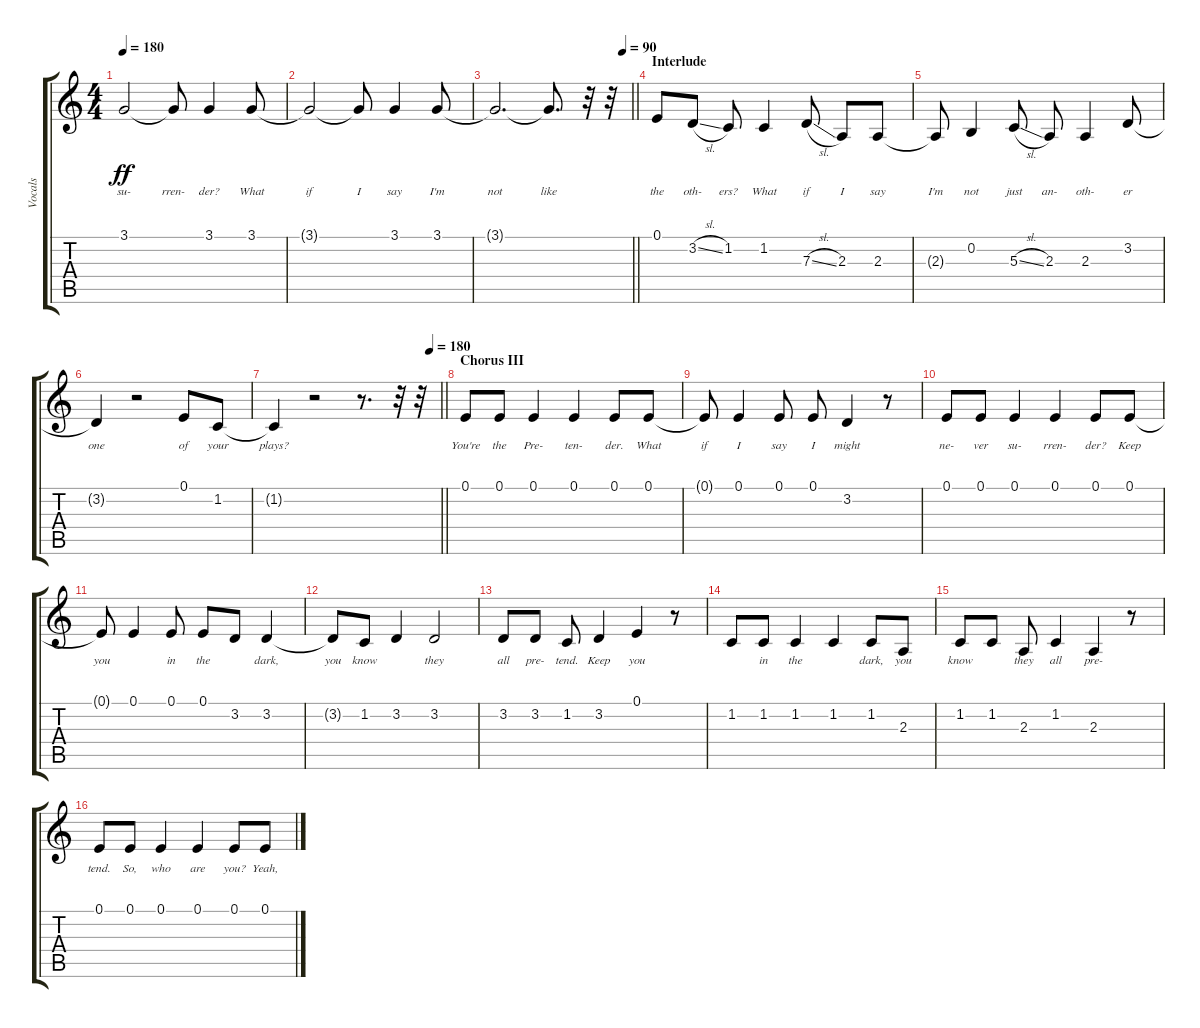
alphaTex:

\track ("Vocals" "Vocals") {instrument altosax}
\staff {score tabs}
\tuning (E4 B3 G3 D3 A2 E2) {hide}
\ts (4 4)
\tempo 180
\clef g2
\ks aminor
3.1{t}.2{lyrics (0 "su-") lyrics (1 "") lyrics (2 "") lyrics (3 "") lyrics (4 "") dy ff} 3.1{t}.8{lyrics (0 "rren-") lyrics (1 "") lyrics (2 "") lyrics (3 "") lyrics (4 "")} 3.1.4{lyrics (0 "der?") lyrics (1 "") lyrics (2 "") lyrics (3 "") lyrics (4 "")} 3.1.8{lyrics (0 "What") lyrics (1 "") lyrics (2 "") lyrics (3 "") lyrics (4 "")} |
3.1{t}.2{lyrics (0 "if") lyrics (1 "") lyrics (2 "") lyrics (3 "") lyrics (4 "")} 3.1{t}.8{lyrics (0 "I") lyrics (1 "") lyrics (2 "") lyrics (3 "") lyrics (4 "")} 3.1.4{lyrics (0 "say") lyrics (1 "") lyrics (2 "") lyrics (3 "") lyrics (4 "")} 3.1.8{lyrics (0 "I'm") lyrics (1 "") lyrics (2 "") lyrics (3 "") lyrics (4 "")} |
\tempo (90 0.9375)
\barLineRight lightlight
3.1{t}.2{d lyrics (0 "not") lyrics (1 "") lyrics (2 "") lyrics (3 "") lyrics (4 "")} 3.1{t}.8{d lyrics (0 "like") lyrics (1 "") lyrics (2 "") lyrics (3 "") lyrics (4 "")} r.32 r.32 |
\section ("" "Interlude")
0.1.8{lyrics (0 "the") lyrics (1 "") lyrics (2 "") lyrics (3 "") lyrics (4 "")} 3.2{sl}.8{lyrics (0 "oth-") lyrics (1 "") lyrics (2 "") lyrics (3 "") lyrics (4 "")} 1.2.8{lyrics (0 "ers?") lyrics (1 "") lyrics (2 "") lyrics (3 "") lyrics (4 "")} 1.2.4{lyrics (0 "What") lyrics (1 "") lyrics (2 "") lyrics (3 "") lyrics (4 "")} 7.3{sl}.8{lyrics (0 "if") lyrics (1 "") lyrics (2 "") lyrics (3 "") lyrics (4 "")} 2.3.8{lyrics (0 "I") lyrics (1 "") lyrics (2 "") lyrics (3 "") lyrics (4 "")} 2.3.8{lyrics (0 "say") lyrics (1 "") lyrics (2 "") lyrics (3 "") lyrics (4 "")} |
2.3{t}.8{lyrics (0 "I'm") lyrics (1 "") lyrics (2 "") lyrics (3 "") lyrics (4 "")} 0.2.4{lyrics (0 "not") lyrics (1 "") lyrics (2 "") lyrics (3 "") lyrics (4 "")} 5.3{sl}.8{lyrics (0 "just") lyrics (1 "") lyrics (2 "") lyrics (3 "") lyrics (4 "")} 2.3.8{lyrics (0 "an-") lyrics (1 "") lyrics (2 "") lyrics (3 "") lyrics (4 "")} 2.3.4{lyrics (0 "oth-") lyrics (1 "") lyrics (2 "") lyrics (3 "") lyrics (4 "")} 3.2.8{lyrics (0 "er") lyrics (1 "") lyrics (2 "") lyrics (3 "") lyrics (4 "")} |
3.2{t}.4{lyrics (0 "one") lyrics (1 "") lyrics (2 "") lyrics (3 "") lyrics (4 "")} r.2 0.1.8{lyrics (0 "of") lyrics (1 "") lyrics (2 "") lyrics (3 "") lyrics (4 "")} 1.2.8{lyrics (0 "your") lyrics (1 "") lyrics (2 "") lyrics (3 "") lyrics (4 "")} |
\tempo (180 0.9375)
\barLineRight lightlight
1.2{t}.4{lyrics (0 "plays?") lyrics (1 "") lyrics (2 "") lyrics (3 "") lyrics (4 "")} r.2 r.8{d} r.32 r.32 |
\section ("" "Chorus III")
0.1.8{lyrics (0 "You're") lyrics (1 "") lyrics (2 "") lyrics (3 "") lyrics (4 "")} 0.1.8{lyrics (0 "the") lyrics (1 "") lyrics (2 "") lyrics (3 "") lyrics (4 "")} 0.1.4{lyrics (0 "Pre-") lyrics (1 "") lyrics (2 "") lyrics (3 "") lyrics (4 "")} 0.1.4{lyrics (0 "ten-") lyrics (1 "") lyrics (2 "") lyrics (3 "") lyrics (4 "")} 0.1.8{lyrics (0 "der.") lyrics (1 "") lyrics (2 "") lyrics (3 "") lyrics (4 "")} 0.1.8{lyrics (0 "What") lyrics (1 "") lyrics (2 "") lyrics (3 "") lyrics (4 "")} |
0.1{t}.8{lyrics (0 "if") lyrics (1 "") lyrics (2 "") lyrics (3 "") lyrics (4 "")} 0.1.4{lyrics (0 "I") lyrics (1 "") lyrics (2 "") lyrics (3 "") lyrics (4 "")} 0.1.8{lyrics (0 "say") lyrics (1 "") lyrics (2 "") lyrics (3 "") lyrics (4 "")} 0.1.8{lyrics (0 "I") lyrics (1 "") lyrics (2 "") lyrics (3 "") lyrics (4 "")} 3.2.4{lyrics (0 "might") lyrics (1 "") lyrics (2 "") lyrics (3 "") lyrics (4 "")} r.8 |
0.1.8{lyrics (0 "ne-") lyrics (1 "") lyrics (2 "") lyrics (3 "") lyrics (4 "")} 0.1.8{lyrics (0 "ver") lyrics (1 "") lyrics (2 "") lyrics (3 "") lyrics (4 "")} 0.1.4{lyrics (0 "su-") lyrics (1 "") lyrics (2 "") lyrics (3 "") lyrics (4 "")} 0.1.4{lyrics (0 "rren-") lyrics (1 "") lyrics (2 "") lyrics (3 "") lyrics (4 "")} 0.1.8{lyrics (0 "der?") lyrics (1 "") lyrics (2 "") lyrics (3 "") lyrics (4 "")} 0.1.8{lyrics (0 "Keep") lyrics (1 "") lyrics (2 "") lyrics (3 "") lyrics (4 "")} |
0.1{t}.8{lyrics (0 "you") lyrics (1 "") lyrics (2 "") lyrics (3 "") lyrics (4 "")} 0.1.4{lyrics (0 "") lyrics (1 "") lyrics (2 "") lyrics (3 "") lyrics (4 "")} 0.1.8{lyrics (0 "in") lyrics (1 "") lyrics (2 "") lyrics (3 "") lyrics (4 "")} 0.1.8{lyrics (0 "the") lyrics (1 "") lyrics (2 "") lyrics (3 "") lyrics (4 "")} 3.2.8{lyrics (0 "") lyrics (1 "") lyrics (2 "") lyrics (3 "") lyrics (4 "")} 3.2.4{lyrics (0 "dark,") lyrics (1 "") lyrics (2 "") lyrics (3 "") lyrics (4 "")} |
3.2{t}.8{lyrics (0 "you") lyrics (1 "") lyrics (2 "") lyrics (3 "") lyrics (4 "")} 1.2.8{lyrics (0 "know") lyrics (1 "") lyrics (2 "") lyrics (3 "") lyrics (4 "")} 3.2.4{lyrics (0 "") lyrics (1 "") lyrics (2 "") lyrics (3 "") lyrics (4 "")} 3.2.2{lyrics (0 "they") lyrics (1 "") lyrics (2 "") lyrics (3 "") lyrics (4 "")} |
3.2.8{lyrics (0 "all") lyrics (1 "") lyrics (2 "") lyrics (3 "") lyrics (4 "")} 3.2.8{lyrics (0 "pre-") lyrics (1 "") lyrics (2 "") lyrics (3 "") lyrics (4 "")} 1.2.8{lyrics (0 "tend.") lyrics (1 "") lyrics (2 "") lyrics (3 "") lyrics (4 "")} 3.2.4{lyrics (0 "Keep") lyrics (1 "") lyrics (2 "") lyrics (3 "") lyrics (4 "")} 0.1.4{lyrics (0 "you") lyrics (1 "") lyrics (2 "") lyrics (3 "") lyrics (4 "")} r.8 |
1.2.8{lyrics (0 "") lyrics (1 "") lyrics (2 "") lyrics (3 "") lyrics (4 "")} 1.2.8{lyrics (0 "in") lyrics (1 "") lyrics (2 "") lyrics (3 "") lyrics (4 "")} 1.2.4{lyrics (0 "the") lyrics (1 "") lyrics (2 "") lyrics (3 "") lyrics (4 "")} 1.2.4{lyrics (0 "") lyrics (1 "") lyrics (2 "") lyrics (3 "") lyrics (4 "")} 1.2.8{lyrics (0 "dark,") lyrics (1 "") lyrics (2 "") lyrics (3 "") lyrics (4 "")} 2.3.8{lyrics (0 "you") lyrics (1 "") lyrics (2 "") lyrics (3 "") lyrics (4 "")} |
1.2.8{lyrics (0 "know") lyrics (1 "") lyrics (2 "") lyrics (3 "") lyrics (4 "")} 1.2.8{lyrics (0 "") lyrics (1 "") lyrics (2 "") lyrics (3 "") lyrics (4 "")} 2.3.8{lyrics (0 "they") lyrics (1 "") lyrics (2 "") lyrics (3 "") lyrics (4 "")} 1.2.4{lyrics (0 "all") lyrics (1 "") lyrics (2 "") lyrics (3 "") lyrics (4 "")} 2.3.4{lyrics (0 "pre-") lyrics (1 "") lyrics (2 "") lyrics (3 "") lyrics (4 "")} r.8 |
0.1.8{lyrics (0 "tend.") lyrics (1 "") lyrics (2 "") lyrics (3 "") lyrics (4 "")} 0.1.8{lyrics (0 "So,") lyrics (1 "") lyrics (2 "") lyrics (3 "") lyrics (4 "")} 0.1.4{lyrics (0 "who") lyrics (1 "") lyrics (2 "") lyrics (3 "") lyrics (4 "")} 0.1.4{lyrics (0 "are") lyrics (1 "") lyrics (2 "") lyrics (3 "") lyrics (4 "")} 0.1.8{lyrics (0 "you?") lyrics (1 "") lyrics (2 "") lyrics (3 "") lyrics (4 "")} 0.1.8{lyrics (0 "Yeah,") lyrics (1 "") lyrics (2 "") lyrics (3 "") lyrics (4 "")}
